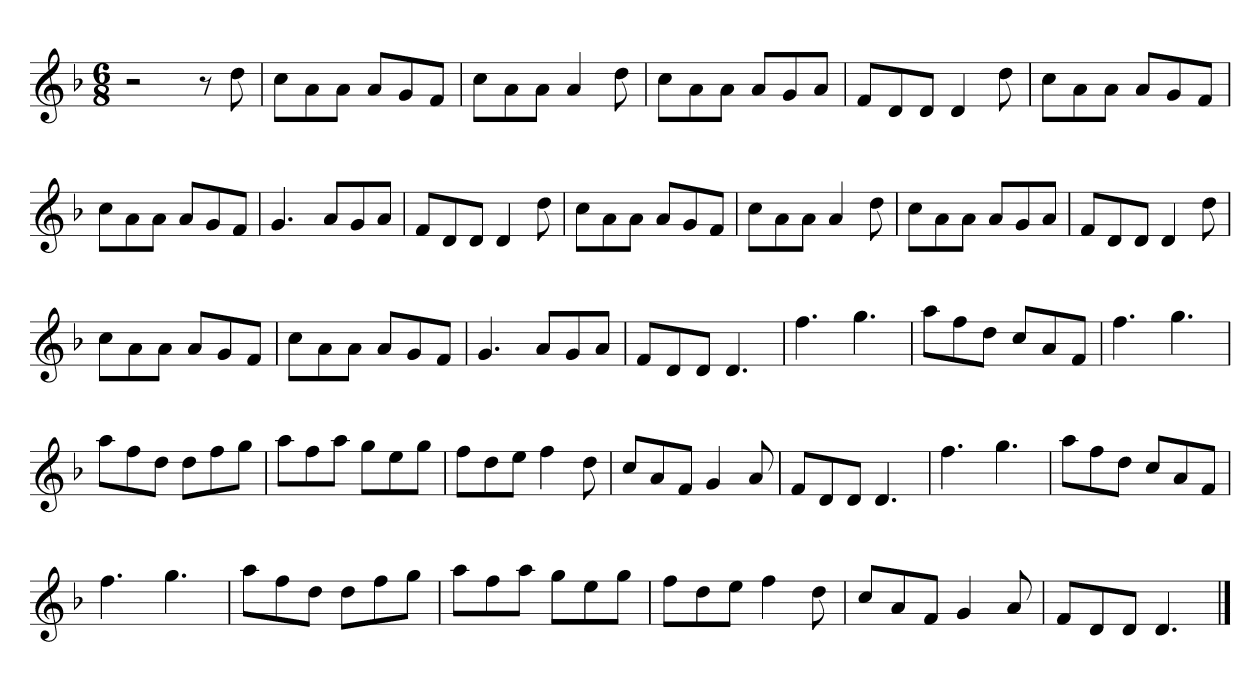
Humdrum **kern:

**kern
*part1
*staff1
*clefG2
*k[b-]
*M6/8
=
2r
8r
8dd\
=
8cc\L
8a\
8a\J
8a/L
8g/
8f/J
=
8cc\L
8a\
8a\J
4a/
8dd\
=
8cc\L
8a\
8a\J
8a/L
8g/
8a/J
=
8f/L
8d/
8d/J
4d/
8dd\
=
8cc\L
8a\
8a\J
8a/L
8g/
8f/J
=
8cc\L
8a\
8a\J
8a/L
8g/
8f/J
=
4.g/
8a/L
8g/
8a/J
=
8f/L
8d/
8d/J
4d/
8dd\
=
8cc\L
8a\
8a\J
8a/L
8g/
8f/J
=
8cc\L
8a\
8a\J
4a/
8dd\
=
8cc\L
8a\
8a\J
8a/L
8g/
8a/J
=
8f/L
8d/
8d/J
4d/
8dd\
=
8cc\L
8a\
8a\J
8a/L
8g/
8f/J
=
8cc\L
8a\
8a\J
8a/L
8g/
8f/J
=
4.g/
8a/L
8g/
8a/J
=
8f/L
8d/
8d/J
4.d/
=
4.ff\
4.gg\
=
8aa\L
8ff\
8dd\J
8cc/L
8a/
8f/J
=
4.ff\
4.gg\
=
8aa\L
8ff\
8dd\J
8dd\L
8ff\
8gg\J
=
8aa\L
8ff\
8aa\J
8gg\L
8ee\
8gg\J
=
8ff\L
8dd\
8ee\J
4ff\
8dd\
=
8cc/L
8a/
8f/J
4g/
8a/
=
8f/L
8d/
8d/J
4.d/
=
4.ff\
4.gg\
=
8aa\L
8ff\
8dd\J
8cc/L
8a/
8f/J
=
4.ff\
4.gg\
=
8aa\L
8ff\
8dd\J
8dd\L
8ff\
8gg\J
=
8aa\L
8ff\
8aa\J
8gg\L
8ee\
8gg\J
=
8ff\L
8dd\
8ee\J
4ff\
8dd\
=
8cc/L
8a/
8f/J
4g/
8a/
=
8f/L
8d/
8d/J
4.d/
==
*-
